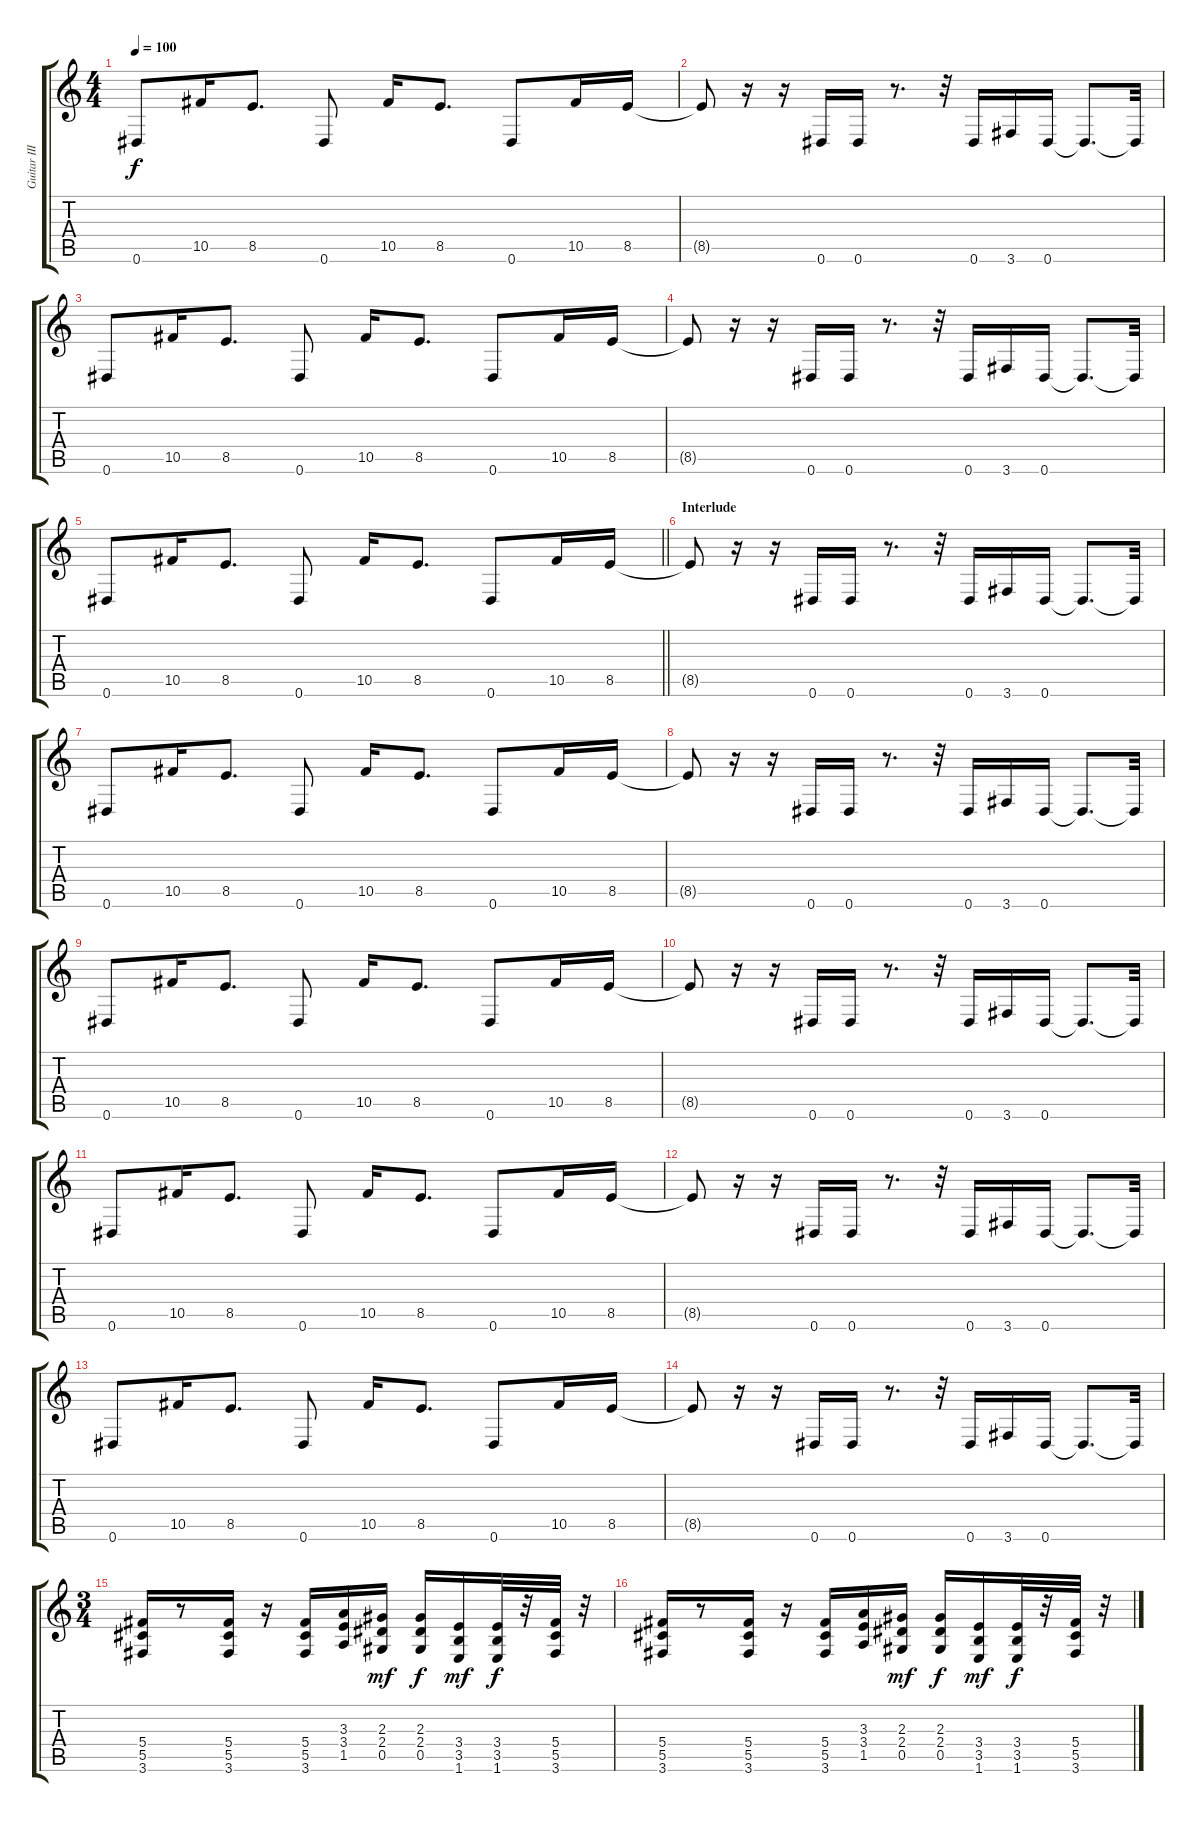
\track ("Guitar III (Ron \"Bumblefoot\" Thal)" "Guitar III") {instrument overdrivenguitar}
\staff {score tabs}
\tuning (Eb4 Bb3 Gb3 Db3 Ab2 Eb2) {hide}
\ts (4 4)
\tempo 100
\clef g2
\ks c
0.6.8{dy f} 10.5.16 8.5.8{d} 0.6.8 10.5.16 8.5.8{d} 0.6.8 10.5.16 8.5.16 |
8.5{t}.8 r.16 r.16 0.6.16 0.6.16 r.8{d} r.32 0.6.16 3.6.16 0.6.16 0.6{t}.8{d} 0.6{t}.32 |
0.6.8 10.5.16 8.5.8{d} 0.6.8 10.5.16 8.5.8{d} 0.6.8 10.5.16 8.5.16 |
8.5{t}.8 r.16 r.16 0.6.16 0.6.16 r.8{d} r.32 0.6.16 3.6.16 0.6.16 0.6{t}.8{d} 0.6{t}.32 |
\barLineRight lightlight
0.6.8 10.5.16 8.5.8{d} 0.6.8 10.5.16 8.5.8{d} 0.6.8 10.5.16 8.5.16 |
\section ("" "Interlude")
8.5{t}.8 r.16 r.16 0.6.16 0.6.16 r.8{d} r.32 0.6.16 3.6.16 0.6.16 0.6{t}.8{d} 0.6{t}.32 |
0.6.8 10.5.16 8.5.8{d} 0.6.8 10.5.16 8.5.8{d} 0.6.8 10.5.16 8.5.16 |
8.5{t}.8 r.16 r.16 0.6.16 0.6.16 r.8{d} r.32 0.6.16 3.6.16 0.6.16 0.6{t}.8{d} 0.6{t}.32 |
0.6.8 10.5.16 8.5.8{d} 0.6.8 10.5.16 8.5.8{d} 0.6.8 10.5.16 8.5.16 |
8.5{t}.8 r.16 r.16 0.6.16 0.6.16 r.8{d} r.32 0.6.16 3.6.16 0.6.16 0.6{t}.8{d} 0.6{t}.32 |
0.6.8 10.5.16 8.5.8{d} 0.6.8 10.5.16 8.5.8{d} 0.6.8 10.5.16 8.5.16 |
8.5{t}.8 r.16 r.16 0.6.16 0.6.16 r.8{d} r.32 0.6.16 3.6.16 0.6.16 0.6{t}.8{d} 0.6{t}.32 |
0.6.8 10.5.16 8.5.8{d} 0.6.8 10.5.16 8.5.8{d} 0.6.8 10.5.16 8.5.16 |
8.5{t}.8 r.16 r.16 0.6.16 0.6.16 r.8{d} r.32 0.6.16 3.6.16 0.6.16 0.6{t}.8{d} 0.6{t}.32 |
\ts (3 4)
(5.4 5.5 3.6).16 r.8 (5.4 5.5 3.6).16 r.16 (5.4 5.5 3.6).16 (3.3 3.4 1.5).16 (2.3 2.4 0.5).16{dy mf} (2.3 2.4 0.5).16{dy f} (3.4 3.5 1.6).16{dy mf} (3.4 3.5 1.6).32{dy f} r.32 (5.4 5.5 3.6).32 r.32 |
(5.4 5.5 3.6).16 r.8 (5.4 5.5 3.6).16 r.16 (5.4 5.5 3.6).16 (3.3 3.4 1.5).16 (2.3 2.4 0.5).16{dy mf} (2.3 2.4 0.5).16{dy f} (3.4 3.5 1.6).16{dy mf} (3.4 3.5 1.6).32{dy f} r.32 (5.4 5.5 3.6).32 r.32
